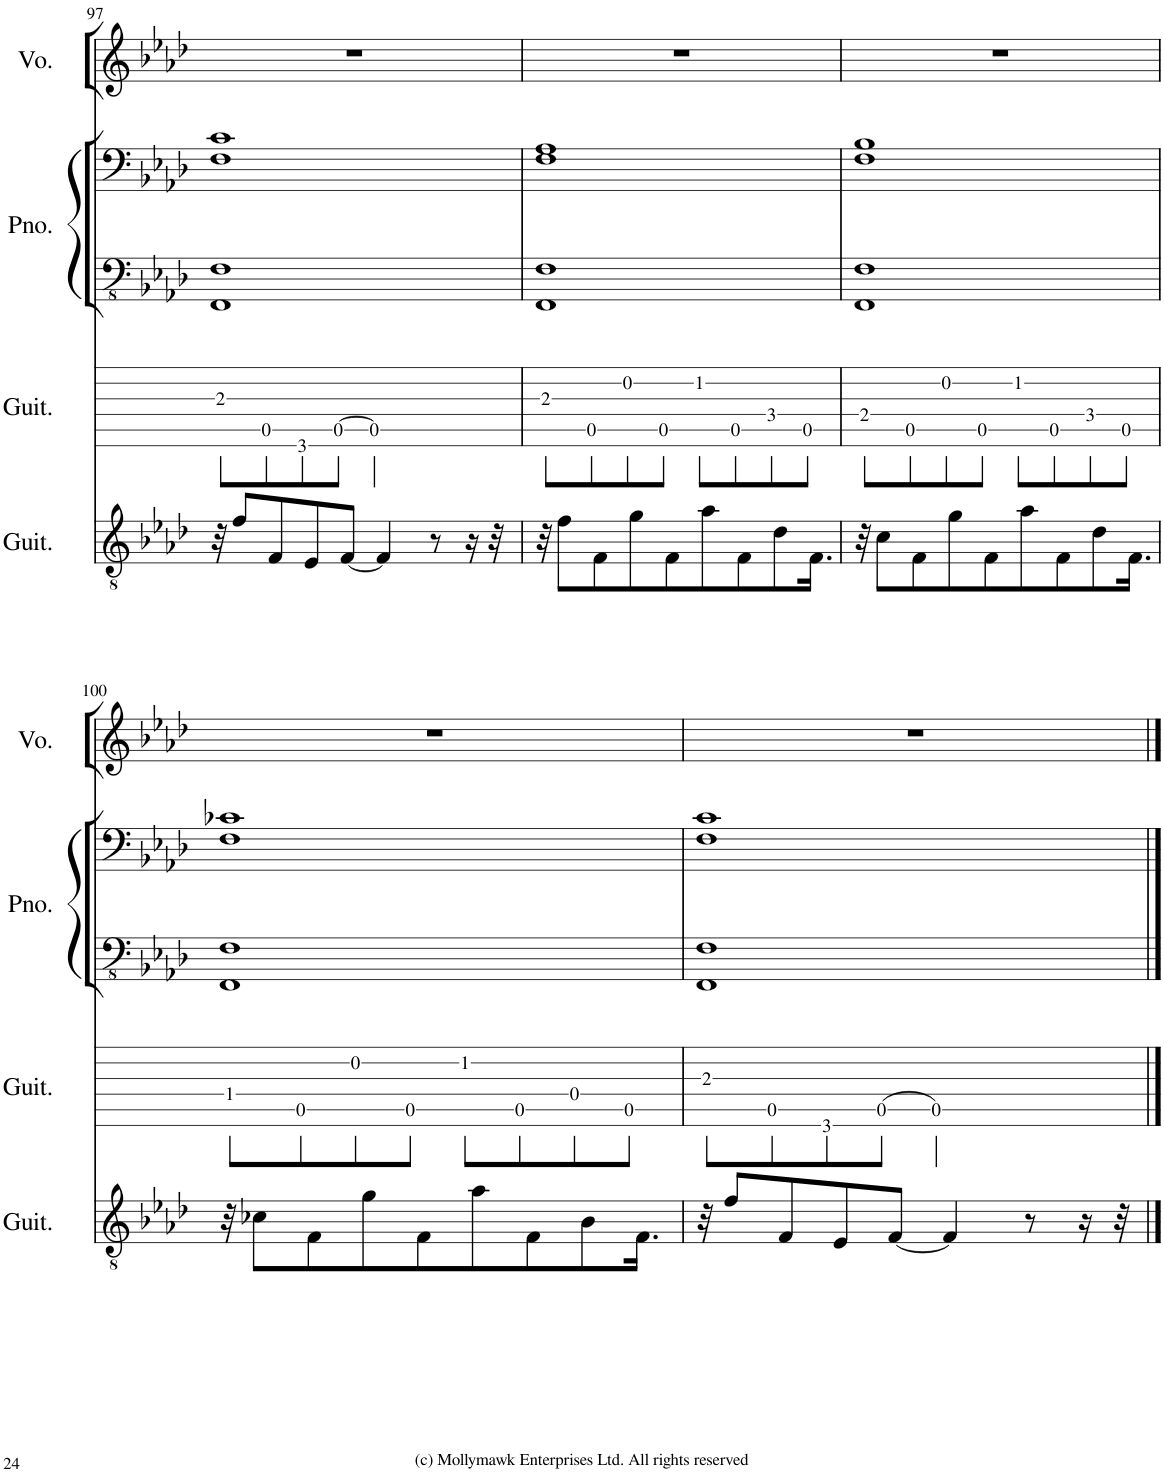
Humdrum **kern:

**kern	**kern	**kern	**kern	**kern
*part4	*part3	*part2	*part2	*part1
*staff5	*staff4	*staff3	*staff2	*staff1
*I"Acoustic Guitar	*I"Acoustic Guitar	*I"Piano	*	*I"Voice
*I'Guit.	*I'Guit.	*I'Pno.	*	*I'Vo.
!!LO:PB:g=z
*clefGv2	*	*clefFv4	*clefF4	*clefG2
*k[b-e-a-d-]	*k[b-e-a-d-]	*k[b-e-a-d-]	*k[b-e-a-d-]	*k[b-e-a-d-]
*M4/4	*M4/4	*M4/4	*M4/4	*M4/4
=97	=97	=97	=97	=97
32r	8f\L	1FFF 1FF	1F 1c	1r
8f/L	.	.	.	.
.	8F\	.	.	.
8F/	.	.	.	.
.	8E-\	.	.	.
8E-/	.	.	.	.
.	[8F\J	.	.	.
[8F/J	.	.	.	.
.	4F\]	.	.	.
4F/]	.	.	.	.
.	4r	.	.	.
8r	.	.	.	.
16r	.	.	.	.
32r	.	.	.	.
=98	=98	=98	=98	=98
32r	8f\L	1FFF 1FF	1F 1A-	1r
8f\L	.	.	.	.
.	8F\	.	.	.
8F\	.	.	.	.
.	8g\	.	.	.
8g\	.	.	.	.
.	8F\J	.	.	.
8F\	.	.	.	.
.	8a-\L	.	.	.
8a-\	.	.	.	.
.	8F\	.	.	.
8F\	.	.	.	.
.	8d-\	.	.	.
8d-\	.	.	.	.
.	8F\J	.	.	.
16.F\Jk	.	.	.	.
=99	=99	=99	=99	=99
32r	8c\L	1FFF 1FF	1F 1B-	1r
8c\L	.	.	.	.
.	8F\	.	.	.
8F\	.	.	.	.
.	8g\	.	.	.
8g\	.	.	.	.
.	8F\J	.	.	.
8F\	.	.	.	.
.	8a-\L	.	.	.
8a-\	.	.	.	.
.	8F\	.	.	.
8F\	.	.	.	.
.	8d-\	.	.	.
8d-\	.	.	.	.
.	8F\J	.	.	.
16.F\Jk	.	.	.	.
!!LO:LB:g=z
=100	=100	=100	=100	=100
32r	8c-X\L	1FFF 1FF	1F 1c-X	1r
8c-X\L	.	.	.	.
.	8F\	.	.	.
8F\	.	.	.	.
.	8g\	.	.	.
8g\	.	.	.	.
.	8F\J	.	.	.
8F\	.	.	.	.
.	8a-\L	.	.	.
8a-\	.	.	.	.
.	8F\	.	.	.
8F\	.	.	.	.
.	8B-\	.	.	.
8B-\	.	.	.	.
.	8F\J	.	.	.
16.F\Jk	.	.	.	.
=101	=101	=101	=101	=101
32r	8f\L	1FFF 1FF	1F 1c	1r
8f/L	.	.	.	.
.	8F\	.	.	.
8F/	.	.	.	.
.	8E-\	.	.	.
8E-/	.	.	.	.
.	[8F\J	.	.	.
[8F/J	.	.	.	.
.	4F\]	.	.	.
4F/]	.	.	.	.
.	4r	.	.	.
8r	.	.	.	.
16r	.	.	.	.
32r	.	.	.	.
==	==	==	==	==
*-	*-	*-	*-	*-
